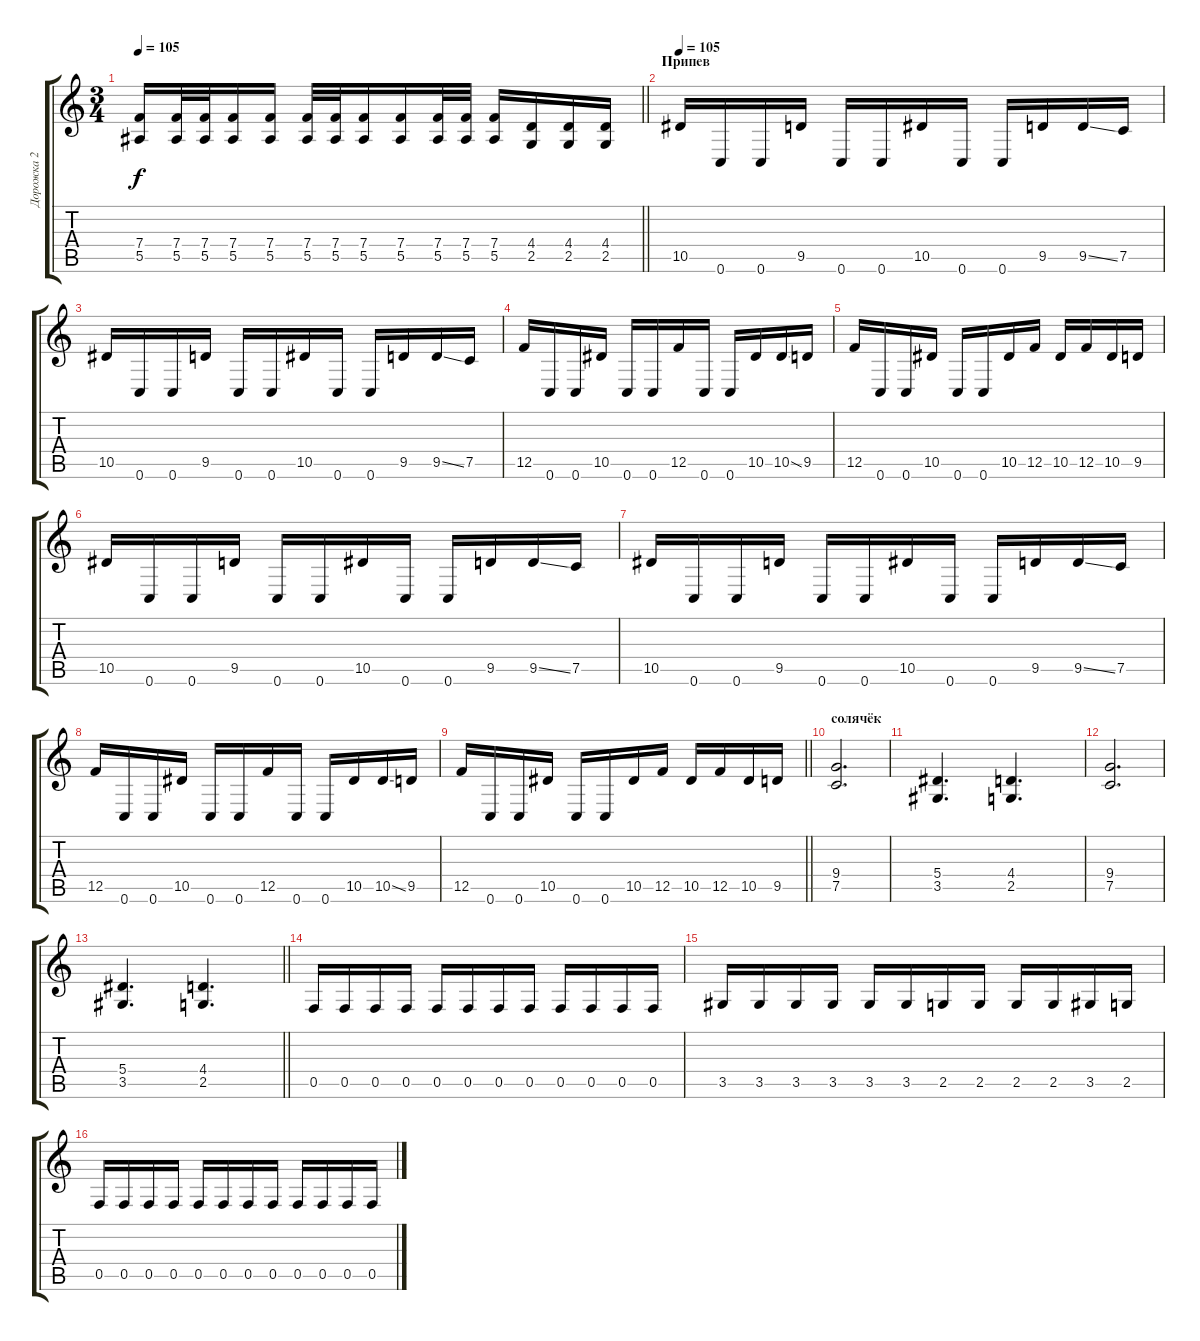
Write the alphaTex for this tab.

\track ("Дорожка 2" "Дорожка 2") {instrument distortionguitar}
\staff {score tabs}
\tuning (C4 G3 Eb3 Bb2 F2 C2) {hide}
\ts (3 4)
\tempo 105
\clef g2
\barLineRight lightlight
\ks c
(7.4 5.5).16{dy f} (7.4 5.5).32 (7.4 5.5).32 (7.4 5.5).16 (7.4 5.5).16 (7.4 5.5).32 (7.4 5.5).32 (7.4 5.5).16 (7.4 5.5).16 (7.4 5.5).32 (7.4 5.5).32 (7.4 5.5).16 (4.4 2.5).16 (4.4 2.5).16 (4.4 2.5).16 |
\section ("" "Припев")
\tempo 105
10.5.16 0.6.16 0.6.16 9.5.16 0.6.16 0.6.16 10.5.16 0.6.16 0.6.16 9.5.16 9.5{ss}.16 7.5.16 |
10.5.16 0.6.16 0.6.16 9.5.16 0.6.16 0.6.16 10.5.16 0.6.16 0.6.16 9.5.16 9.5{ss}.16 7.5.16 |
12.5.16 0.6.16 0.6.16 10.5.16 0.6.16 0.6.16 12.5.16 0.6.16 0.6.16 10.5.16 10.5{ss}.16 9.5.16 |
12.5.16 0.6.16 0.6.16 10.5.16 0.6.16 0.6.16 10.5.16 12.5.16 10.5.16 12.5.16 10.5.16 9.5.16 |
10.5.16 0.6.16 0.6.16 9.5.16 0.6.16 0.6.16 10.5.16 0.6.16 0.6.16 9.5.16 9.5{ss}.16 7.5.16 |
10.5.16 0.6.16 0.6.16 9.5.16 0.6.16 0.6.16 10.5.16 0.6.16 0.6.16 9.5.16 9.5{ss}.16 7.5.16 |
12.5.16 0.6.16 0.6.16 10.5.16 0.6.16 0.6.16 12.5.16 0.6.16 0.6.16 10.5.16 10.5{ss}.16 9.5.16 |
\barLineRight lightlight
12.5.16 0.6.16 0.6.16 10.5.16 0.6.16 0.6.16 10.5.16 12.5.16 10.5.16 12.5.16 10.5.16 9.5.16 |
\section ("" "солячёк")
(9.4 7.5).2{d} |
(5.4 3.5).4{d} (4.4 2.5).4{d} |
(9.4 7.5).2{d} |
\barLineRight lightlight
(5.4 3.5).4{d} (4.4 2.5).4{d} |
0.5.16 0.5.16 0.5.16 0.5.16 0.5.16 0.5.16 0.5.16 0.5.16 0.5.16 0.5.16 0.5.16 0.5.16 |
3.5.16 3.5.16 3.5.16 3.5.16 3.5.16 3.5.16 2.5.16 2.5.16 2.5.16 2.5.16 3.5.16 2.5.16 |
0.5.16 0.5.16 0.5.16 0.5.16 0.5.16 0.5.16 0.5.16 0.5.16 0.5.16 0.5.16 0.5.16 0.5.16
